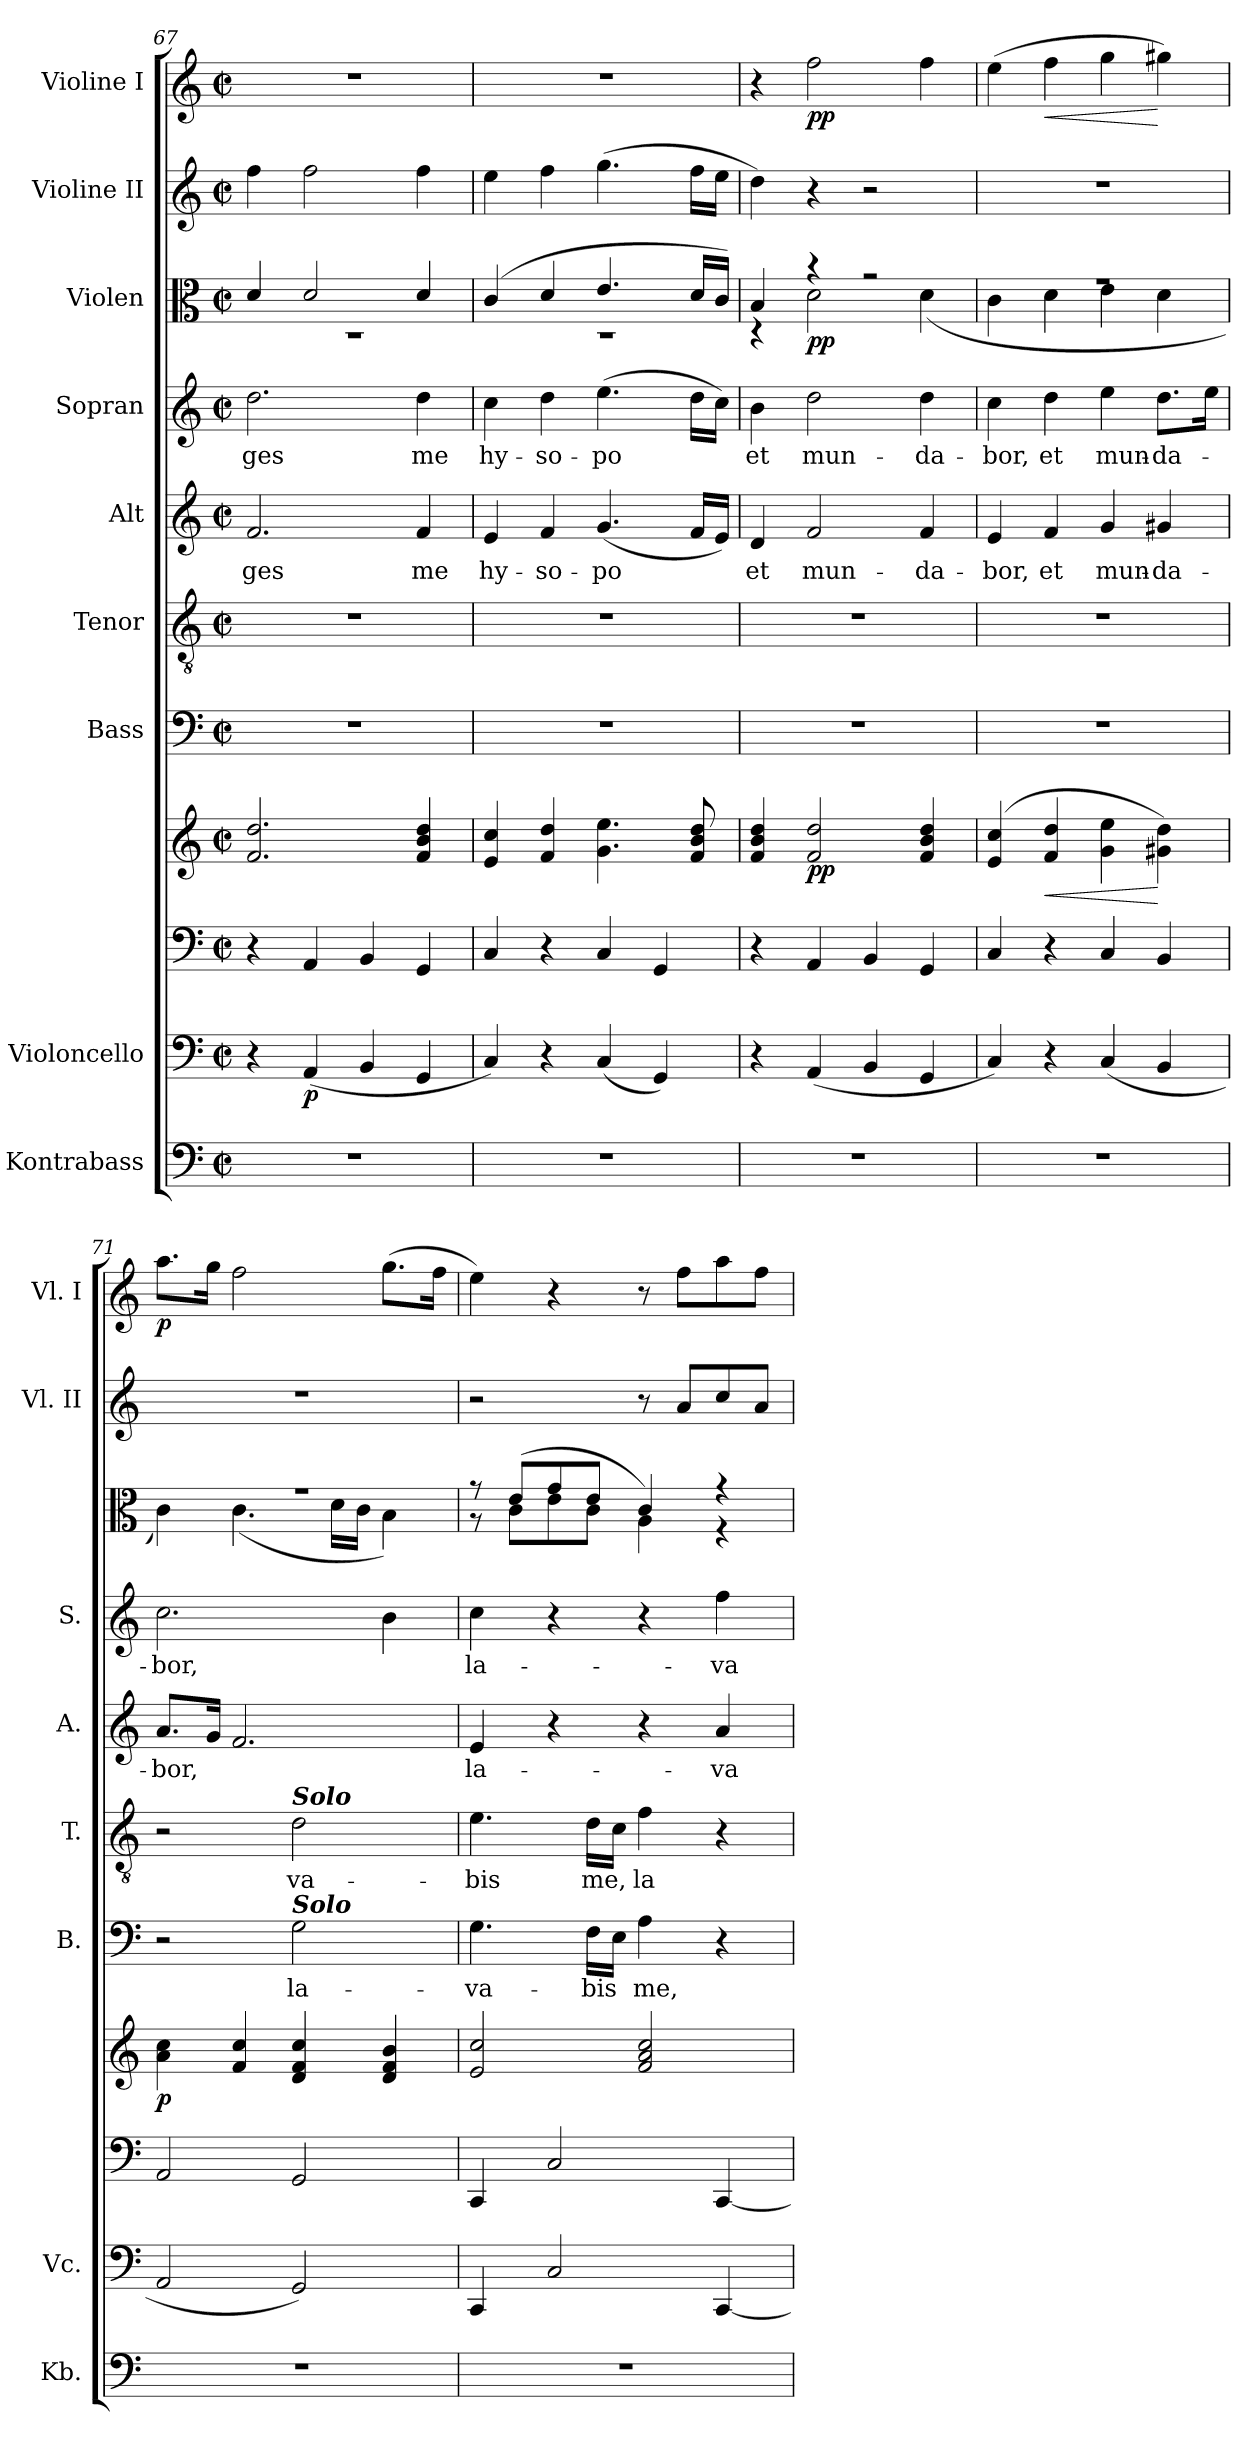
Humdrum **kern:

**kern	**kern	**dynam	**kern	**kern	**dynam	**kern	**text	**kern	**text	**kern	**text	**kern	**text	**kern	**dynam	**kern	**kern	**dynam
*part10	*part9	*part9	*part8	*part8	*part8	*part7	*part7	*part6	*part6	*part5	*part5	*part4	*part4	*part3	*part3	*part2	*part1	*part1
*staff11	*staff10	*staff10	*staff9	*staff8	*staff8/9	*staff7	*staff7	*staff6	*staff6	*staff5	*staff5	*staff4	*staff4	*staff3	*staff3	*staff2	*staff1	*staff1
*I"Kontrabass	*I"Violoncello	*	*	*	*	*I"Bass	*	*I"Tenor	*	*I"Alt	*	*I"Sopran	*	*I"Violen	*	*I"Violine II	*I"Violine I	*
*I'Kb.	*I'Vc.	*	*	*	*	*I'B.	*	*I'T.	*	*I'A.	*	*I'S.	*	*	*	*I'Vl. II	*I'Vl. I	*
*clefF4	*clefF4	*	*clefF4	*clefG2	*	*clefF4	*	*clefGv2	*	*clefG2	*	*clefG2	*	*clefC3	*	*clefG2	*clefG2	*
*ITrd7c12	*	*	*	*	*	*	*	*	*	*	*	*	*	*	*	*	*	*
*k[]	*k[]	*	*k[]	*k[]	*	*k[]	*	*k[]	*	*k[]	*	*k[]	*	*k[]	*	*k[]	*k[]	*
*C:	*C:	*	*C:	*C:	*	*C:	*	*C:	*	*C:	*	*C:	*	*C:	*	*C:	*C:	*
*M2/2	*M2/2	*	*M2/2	*M2/2	*	*M2/2	*	*M2/2	*	*M2/2	*	*M2/2	*	*M2/2	*	*M2/2	*M2/2	*
*met(c|)	*met(c|)	*	*met(c|)	*met(c|)	*	*met(c|)	*	*met(c|)	*	*met(c|)	*	*met(c|)	*	*met(c|)	*	*met(c|)	*met(c|)	*
=67	=67	=67	=67	=67	=67	=67	=67	=67	=67	=67	=67	=67	=67	=67	=67	=67	=67	=67
!	!	!	!	!	!	!	!	!	!	!	!LO:LY:b	!	!LO:LY:b	!	!	!	!	!
*	*	*	*	*	*	*	*	*	*	*	*	*	*	*^	*	*	*	*
1r	4r	.	4r	2.f/ 2.dd/	.	1r	.	1r	.	2.f/	-ges	2.dd\	-ges	4d/	1rD	.	4ff\	1r	.
!	!	!LO:DY:b	!	!	!	!	!	!	!	!	!	!	!	!	!	!	!	!	!
.	(<4AA/	p	4AA/	.	.	.	.	.	.	.	.	.	.	2d/	.	.	2ff\	.	.
.	4BB/	.	4BB/	.	.	.	.	.	.	.	.	.	.	.	.	.	.	.	.
!	!	!	!	!	!	!	!	!	!	!	!LO:LY:b	!	!LO:LY:b	!	!	!	!	!	!
.	4GG/	.	4GG/	4f/ 4b/ 4dd/	.	.	.	.	.	4f/	me	4dd\	me	4d/	.	.	4ff\	.	.
!!LO:PB:g=z
=68	=68	=68	=68	=68	=68	=68	=68	=68	=68	=68	=68	=68	=68	=68	=68	=68	=68	=68	=68
!	!	!	!	!	!	!	!	!	!	!	!LO:LY:b	!	!LO:LY:b	!	!	!	!	!	!
1r	4C/)	.	4C/	4e/ 4cc/	.	1r	.	1r	.	4e/	hy-	4cc\	hy-	(4c/	1rD	.	4ee\	1r	.
!	!	!	!	!	!	!	!	!	!	!	!LO:LY:b	!	!LO:LY:b	!	!	!	!	!	!
.	4r	.	4r	4f/ 4dd/	.	.	.	.	.	4f/	-so-	4dd\	-so-	4d/	.	.	4ff\	.	.
!	!	!	!	!	!	!	!	!	!	!	!LO:LY:b	!	!LO:LY:b	!	!	!	!	!	!
.	(<4C/	.	4C/	4.g\ 4.ee\	.	.	.	.	.	(<4.g/	-po	(>4.ee\	-po	4.e/	.	.	(>4.gg\	.	.
.	4GG/)	.	4GG/	.	.	.	.	.	.	.	.	.	.	.	.	.	.	.	.
.	.	.	.	8f/ 8b/ 8dd/	.	.	.	.	.	16f/LL	.	16dd\LL	.	16d/LL	.	.	16ff\LL	.	.
.	.	.	.	.	.	.	.	.	.	16e/JJ)	.	16cc\JJ)	.	16c/JJ)	.	.	16ee\JJ	.	.
=69	=69	=69	=69	=69	=69	=69	=69	=69	=69	=69	=69	=69	=69	=69	=69	=69	=69	=69	=69
!	!	!	!	!	!	!	!	!	!	!	!LO:LY:b	!	!LO:LY:b	!	!	!	!	!	!
1r	4r	.	4r	4f/ 4b/ 4dd/	.	1r	.	1r	.	4d/	et	4b\	et	4B/	4rD	.	4dd\)	4r	.
!	!	!	!	!	!LO:DY:b	!	!	!	!	!	!LO:LY:b	!	!LO:LY:b	!	!	!LO:DY:b	!	!	!LO:DY:b
.	(<4AA/	.	4AA/	2f/ 2dd/	pp	.	.	.	.	2f/	mun-	2dd\	mun-	4rb	2d\	pp	4r	2ff\	pp
.	4BB/	.	4BB/	.	.	.	.	.	.	.	.	.	.	2ra	.	.	2r	.	.
!	!	!	!	!	!	!	!	!	!	!	!LO:LY:b	!	!LO:LY:b	!	!	!	!	!	!
.	4GG/	.	4GG/	4f/ 4b/ 4dd/	.	.	.	.	.	4f/	-da-	4dd\	-da-	.	(>4d\	.	.	4ff\	.
=70	=70	=70	=70	=70	=70	=70	=70	=70	=70	=70	=70	=70	=70	=70	=70	=70	=70	=70	=70
!	!	!	!	!	!	!	!	!	!	!	!LO:LY:b	!	!LO:LY:b	!	!	!	!	!	!
1r	4C/)	.	4C/	(4e/ 4cc/	.	1r	.	1r	.	4e/	-bor,	4cc\	-bor,	1rg	4c\	.	1r	(>4ee\	.
!	!	!	!	!	!LO:HP:b	!	!	!	!	!	!LO:LY:b	!	!LO:LY:b	!	!	!	!	!	!LO:HP:b
.	4r	.	4r	4f/ 4dd/	<	.	.	.	.	4f/	et	4dd\	et	.	4d\	.	.	4ff\	<
!	!	!	!	!	!	!	!	!	!	!	!LO:LY:b	!	!LO:LY:b	!	!	!	!	!	!
.	(<4C/	.	4C/	4g\ 4ee\	.	.	.	.	.	4g/	mun-	4ee\	mun-	.	4e\	.	.	4gg\	.
!	!	!	!	!	!	!	!	!	!	!	!LO:LY:b	!	!LO:LY:b	!	!	!	!	!	!
.	4BB/	.	4BB/	4g#X\ 4dd\)	[	.	.	.	.	4g#X/	-da-	8.dd\L	-da-	.	4d\	.	.	4gg#X\)	[
.	.	.	.	.	.	.	.	.	.	.	.	16ee\Jk	.	.	.	.	.	.	.
=71	=71	=71	=71	=71	=71	=71	=71	=71	=71	=71	=71	=71	=71	=71	=71	=71	=71	=71	=71
!	!	!	!	!	!LO:DY:b	!	!	!	!	!	!LO:LY:b	!	!LO:LY:b	!	!	!	!	!	!LO:DY:b
1r	2AA/	.	2AA/	4a\ 4cc\	p	2r	.	2r	.	8.a/L	-bor,	2.cc\	-bor,	1rg	4c\)	.	1r	8.aa\L	p
.	.	.	.	.	.	.	.	.	.	16g/Jk	.	.	.	.	.	.	.	16gg\Jk	.
.	.	.	.	4f/ 4cc/	.	.	.	.	.	2.f/	.	.	.	.	(>4.c\	.	.	2ff\	.
!	!	!	!	!	!	!	!	!LO:TX:a:Bi:t=Solo	!	!	!	!	!	!	!	!	!	!	!
!	!	!	!	!	!	!LO:TX:a:Bi:t=Solo	!	!	!	!	!	!	!	!	!	!	!	!	!
!	!	!	!	!	!	!	!LO:LY:b	!	!LO:LY:b	!	!	!	!	!	!	!	!	!	!
.	2GG/)	.	2GG/	4d/ 4f/ 4cc/	.	2G\	la-	2d\	-va-	.	.	.	.	.	.	.	.	.	.
.	.	.	.	.	.	.	.	.	.	.	.	.	.	.	16d\LL	.	.	.	.
.	.	.	.	.	.	.	.	.	.	.	.	.	.	.	16c\JJ	.	.	.	.
.	.	.	.	4d/ 4f/ 4b/	.	.	.	.	.	.	.	4b\	.	.	4B\)	.	.	(>8.gg\L	.
.	.	.	.	.	.	.	.	.	.	.	.	.	.	.	.	.	.	16ff\Jk	.
=72	=72	=72	=72	=72	=72	=72	=72	=72	=72	=72	=72	=72	=72	=72	=72	=72	=72	=72	=72
!	!	!	!	!	!	!	!LO:LY:b	!	!LO:LY:b	!	!LO:LY:b	!	!LO:LY:b	!	!	!	!	!	!
1r	4CC/	.	4CC/	2e/ 2cc/	.	4.G\	-va-	4.e\	-bis	4e/	la-	4cc\	la-	8r	8r	.	2r	4ee\)	.
.	.	.	.	.	.	.	.	.	.	.	.	.	.	(>8e/L	8c\L	.	.	.	.
.	2C/	.	2C/	.	.	.	.	.	.	4r	.	4r	.	8g/	8e\	.	.	4r	.
!	!	!	!	!	!	!	!LO:LY:b	!	!LO:LY:b	!	!	!	!	!	!	!	!	!	!
.	.	.	.	.	.	16F\LL	-bis	16d\LL	me,	.	.	.	.	8e/J	8c\J	.	.	.	.
.	.	.	.	.	.	16E\JJ	.	16c\JJ	.	.	.	.	.	.	.	.	.	.	.
!	!	!	!	!	!	!	!LO:LY:b	!	!LO:LY:b	!	!	!	!	!	!	!	!	!	!
.	.	.	.	2f/ 2a/ 2cc/	.	4A\	me,	4f\	la-	4r	.	4r	.	4c/)	4A\	.	8r	8r	.
.	.	.	.	.	.	.	.	.	.	.	.	.	.	.	.	.	8a/L	8ff\L	.
!	!	!	!	!	!	!	!	!	!	!	!LO:LY:b	!	!LO:LY:b	!	!	!	!	!	!
.	[4CC/	.	[4CC/	.	.	4r	.	4r	.	4a/	-va-	4ff\	-va-	4r	4r	.	8cc/	8aa\	.
.	.	.	.	.	.	.	.	.	.	.	.	.	.	.	.	.	8a/J	8ff\J	.
*	*	*	*	*	*	*	*	*	*	*	*	*	*	*v	*v	*	*	*	*
=	=	=	=	=	=	=	=	=	=	=	=	=	=	=	=	=	=	=
*-	*-	*-	*-	*-	*-	*-	*-	*-	*-	*-	*-	*-	*-	*-	*-	*-	*-	*-
